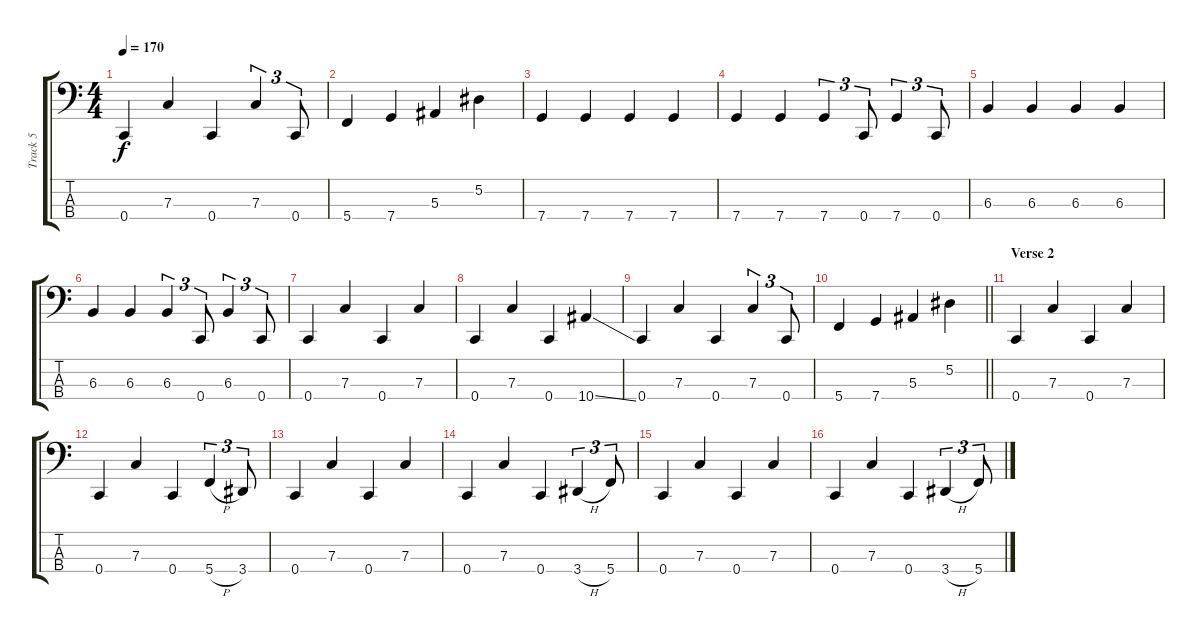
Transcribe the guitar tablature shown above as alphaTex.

\track ("Track 5" "Track 5") {instrument electricbassfinger}
\staff {score tabs}
\tuning (Eb2 Bb1 F1 C1) {hide}
\ts (4 4)
\tempo 170
\clef f4
\ks c
0.4.4{dy f} 7.3.4 0.4.4 7.3.4{tu (3 2)} 0.4.8{tu (3 2)} |
5.4.4 7.4.4 5.3.4 5.2.4 |
7.4.4 7.4.4 7.4.4 7.4.4 |
7.4.4 7.4.4 7.4.4{tu (3 2)} 0.4.8{tu (3 2)} 7.4.4{tu (3 2)} 0.4.8{tu (3 2)} |
6.3.4 6.3.4 6.3.4 6.3.4 |
6.3.4 6.3.4 6.3.4{tu (3 2)} 0.4.8{tu (3 2)} 6.3.4{tu (3 2)} 0.4.8{tu (3 2)} |
0.4.4 7.3.4 0.4.4 7.3.4 |
0.4.4 7.3.4 0.4.4 10.4{ss}.4 |
0.4.4 7.3.4 0.4.4 7.3.4{tu (3 2)} 0.4.8{tu (3 2)} |
\barLineRight lightlight
5.4.4 7.4.4 5.3.4 5.2.4 |
\section ("" "Verse 2")
0.4.4 7.3.4 0.4.4 7.3.4 |
0.4.4 7.3.4 0.4.4 5.4{h}.4{tu (3 2)} 3.4.8{tu (3 2)} |
0.4.4 7.3.4 0.4.4 7.3.4 |
0.4.4 7.3.4 0.4.4 3.4{h}.4{tu (3 2)} 5.4.8{tu (3 2)} |
0.4.4 7.3.4 0.4.4 7.3.4 |
0.4.4 7.3.4 0.4.4 3.4{h}.4{tu (3 2)} 5.4.8{tu (3 2)}
